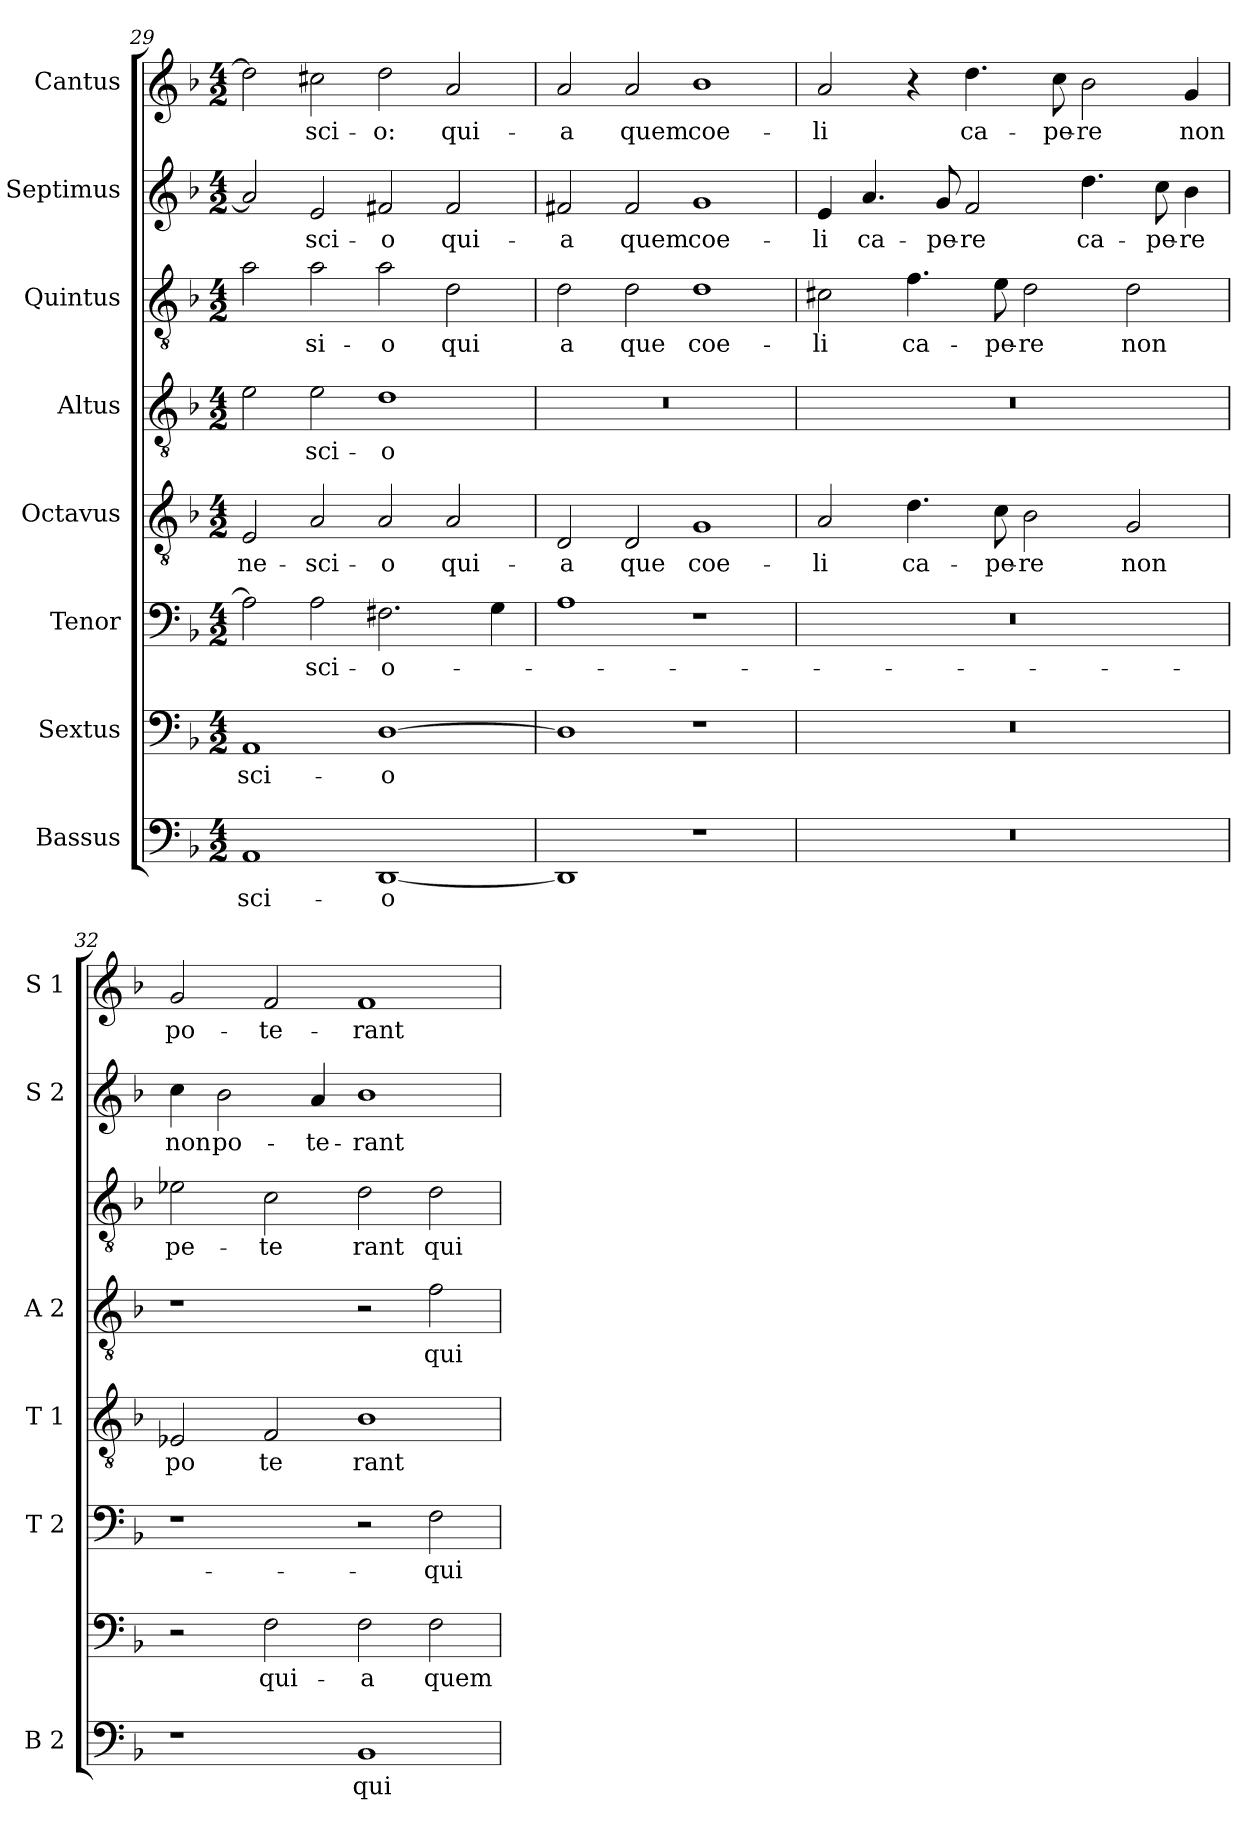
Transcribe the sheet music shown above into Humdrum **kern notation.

**kern	**text	**kern	**text	**kern	**text	**kern	**text	**kern	**text	**kern	**text	**kern	**text	**kern	**text
*part8	*part8	*part7	*part7	*part6	*part6	*part5	*part5	*part4	*part4	*part3	*part3	*part2	*part2	*part1	*part1
*staff8	*staff8	*staff7	*staff7	*staff6	*staff6	*staff5	*staff5	*staff4	*staff4	*staff3	*staff3	*staff2	*staff2	*staff1	*staff1
*I"Bassus	*	*I"Sextus	*	*I"Tenor	*	*I"Octavus	*	*I"Altus	*	*I"Quintus	*	*I"Septimus	*	*I"Cantus	*
*I'B 2	*	*	*	*I'T 2	*	*I'T 1	*	*I'A 2	*	*	*	*I'S 2	*	*I'S 1	*
!!LO:PB:g=z
*clefF4	*	*clefF4	*	*clefF4	*	*clefGv2	*	*clefGv2	*	*clefGv2	*	*clefG2	*	*clefG2	*
*k[b-]	*	*k[b-]	*	*k[b-]	*	*k[b-]	*	*k[b-]	*	*k[b-]	*	*k[b-]	*	*k[b-]	*
*F:	*	*F:	*	*F:	*	*F:	*	*F:	*	*F:	*	*F:	*	*F:	*
*M4/2	*	*M4/2	*	*M4/2	*	*M4/2	*	*M4/2	*	*M4/2	*	*M4/2	*	*M4/2	*
=29	=29	=29	=29	=29	=29	=29	=29	=29	=29	=29	=29	=29	=29	=29	=29
1AA	-sci-	1AA	-sci-	2A\]	.	2E/	ne-	2e\	.	2a\	.	2a/]	.	2dd\]	.
.	.	.	.	2A\	-sci-	2A/	-sci-	2e\	-sci-	2a\	-si-	2e/	-sci-	2cc#X\	-sci-
[1DD	-o	[1D	-o	2.F#X\	-o-	2A/	-o	1d	-o	2a\	-o	2f#X/	-o	2dd\	-o:
.	.	.	.	.	.	2A/	qui-	.	.	2d\	qui	2f#/	qui-	2a/	qui-
.	.	.	.	4G\	.	.	.	.	.	.	.	.	.	.	.
=30	=30	=30	=30	=30	=30	=30	=30	=30	=30	=30	=30	=30	=30	=30	=30
1DD]	.	1D]	.	1A	.	2D/	-a	0r	.	2d\	a	2f#X/	-a	2a/	-a
.	.	.	.	.	.	2D/	que	.	.	2d\	que	2f#/	quem	2a/	quem
1r	.	1r	.	1r	.	1G	coe-	.	.	1d	coe-	1g	coe-	1b-	coe-
=31	=31	=31	=31	=31	=31	=31	=31	=31	=31	=31	=31	=31	=31	=31	=31
0r	.	0r	.	0r	.	2A/	-li	0r	.	2c#X\	-li	4e/	-li	2a/	-li
.	.	.	.	.	.	.	.	.	.	.	.	4.a/	ca-	.	.
.	.	.	.	.	.	4.d\	ca-	.	.	4.f\	ca-	.	.	4r	.
.	.	.	.	.	.	.	.	.	.	.	.	8g/	-pe-	.	.
.	.	.	.	.	.	.	.	.	.	.	.	2f/	-re	4.dd\	ca-
.	.	.	.	.	.	8c\	-pe-	.	.	8e\	-pe-	.	.	.	.
.	.	.	.	.	.	2B-\	-re	.	.	2d\	-re	.	.	.	.
.	.	.	.	.	.	.	.	.	.	.	.	.	.	8cc\	-pe-
.	.	.	.	.	.	.	.	.	.	.	.	4.dd\	ca-	2b-\	-re
.	.	.	.	.	.	2G/	non	.	.	2d\	non	.	.	.	.
.	.	.	.	.	.	.	.	.	.	.	.	8cc\	-pe-	.	.
.	.	.	.	.	.	.	.	.	.	.	.	4b-\	-re	4g/	non
=32	=32	=32	=32	=32	=32	=32	=32	=32	=32	=32	=32	=32	=32	=32	=32
1r	.	2r	.	1r	.	2E-X/	po	1r	.	2e-X\	pe-	4cc\	non	2g/	po-
.	.	.	.	.	.	.	.	.	.	.	.	2b-\	po-	.	.
.	.	2F\	qui-	.	.	2F/	te	.	.	2c\	-te	.	.	2f/	-te-
.	.	.	.	.	.	.	.	.	.	.	.	4a/	-te-	.	.
1BB-	qui	2F\	-a	2r	.	1B-	rant	2r	.	2d\	rant	1b-	-rant	1f	-rant
.	.	2F\	quem	2F\	-qui-	.	.	2f\	qui-	2d\	qui	.	.	.	.
=	=	=	=	=	=	=	=	=	=	=	=	=	=	=	=
*-	*-	*-	*-	*-	*-	*-	*-	*-	*-	*-	*-	*-	*-	*-	*-
